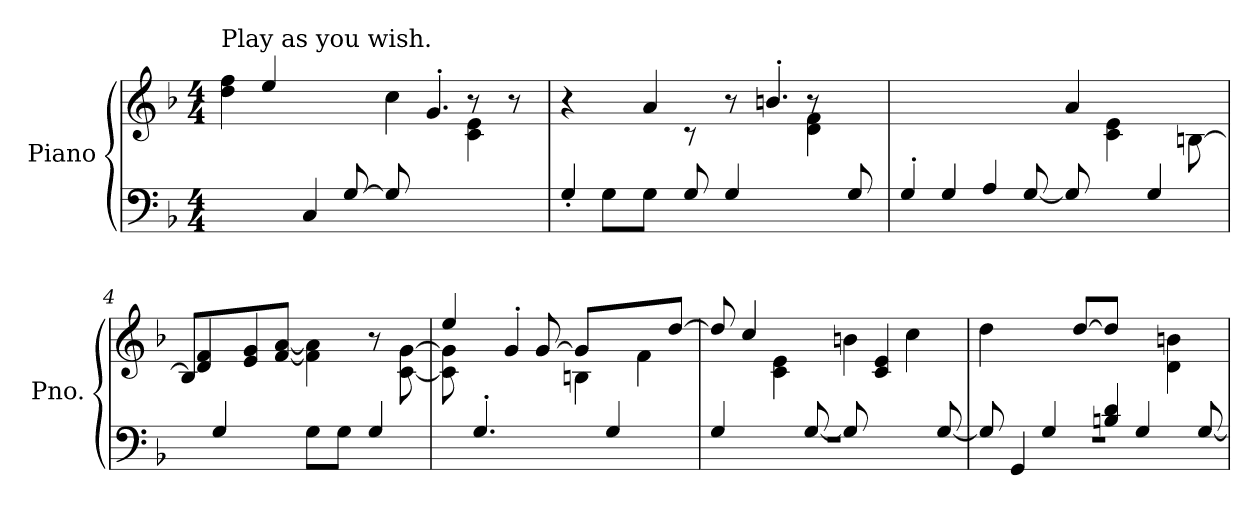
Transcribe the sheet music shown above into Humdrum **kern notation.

**kern	**kern
*part1	*part1
*staff2	*staff1
*I"Piano	*
*I'Pno.	*
*clefF4	*clefG2
*k[b-]	*k[b-]
*M4/4	*M4/4
=1	=1
*^	*^
*	*^	*	*^
!	!	!	!LO:TX:a:t=Play as you wish.	!	!
4.ryy	4ryy	1ryy	8ryy	4dd\ 4ff\	2.ryy
.	.	.	4ee/	.	.
.	4C/	.	.	4ryy	.
[8G/	.	.	4ryy	.	.
8G/]	2ryy	.	.	4cc\	.
4.ryy	.	.	4.g'/	.	.
.	.	.	.	4c\ 4e\	8r
.	.	.	.	.	8r
=2	=2	=2	=2	=2	=2
8ryy	4G'/	1ryy	4r	4.ryy	2.ryy
8G\L	.	.	.	.	.
8G\J	8ryy	.	4a/	.	.
8ryy	8G/	.	.	8r	.
4G/	4.ryy	.	8r	4ryy	.
.	.	.	4.bn'/	.	.
4ryy	.	.	.	4d\ 4f\	8r
.	8G/	.	.	.	8ryy
=3	=3	=3	=3	=3	=3
*	*	*^	*	*	*
4G'/	8ryy	4ryy	1ryy	4ryy	8ryy	2ryy
.	4G/	.	.	.	8ryy@	.
2.ryy	.	4A/	.	4ryy	8ryy@	.
.	[8G/	.	.	.	8ryy@	.
.	8G/]	4ryy	.	2ryy	8ryy@	4a/
.	4.ryy	.	.	.	4c\ 4e\	.
.	.	4G/	.	.	.	4ryy
.	.	.	.	.	[8Bn\	.
=4	=4	=4	=4	=4	=4	=4
2ryy	8ryy	2.ryy	1ryy	2ryy	8B/L]	4d/ 4f/
.	4G/	.	.	.	4ryy	.
.	.	.	.	.	.	4e/ 4g/
.	2ryy	.	.	.	[8f/ [8a/J	.
8G\L	.	.	.	4ryy	4f\] 4a\]	2ryy
8G\J	.	.	.	.	.	.
4ryy	.	4G/	.	4ryy	8r	.
.	8ryy	.	.	.	[8c\ [8g\	.
*	*	*v	*v	*	*	*
!!LO:LB:g=z	!!	!!
=5	=5	=5	=5	=5	=5
8ryy	8ryy	1ryy	4ryy	8c\] 8g\]	4ee/
4.G'/	8ryy@	.	.	4.ryy	.
.	8ryy@	.	4g'/	.	8ryy
.	8ryy@	.	.	.	[8g/
2ryy	8ryy@	.	2ryy	4Bn\	8g/L]
.	4G/	.	.	.	4ryy
.	.	.	.	4f\	.
.	8ryy	.	.	.	[8dd/J
=6	=6	=6	=6	=6	=6
4G/	4.ryy	1r	1ryy	4ryy	8dd/]
.	.	.	.	.	4cc/
2.ryy	.	.	.	4c\ 4e\	.
.	[8G/	.	.	.	4ryy
.	8G/]	.	.	4bn\	.
.	4ryy	.	.	.	4c/ 4e/
.	.	.	.	4cc\	.
.	[8G/	.	.	.	8ryy
=7	=7	=7	=7	=7	=7
4ryy	8G/]	1r	1ryy	4dd\	4.ryy
.	4GG/	.	.	.	.
4G/	.	.	.	2ryy	.
.	4ryy	.	.	.	[8dd/L
4Bn/ 4d/	.	.	.	.	8dd/J]
.	4G/	.	.	.	4.ryy
4ryy	.	.	.	4d\ 4bn\	.
.	[8G/	.	.	.	.
*v	*v	*v	*	*	*
*	*v	*v	*v
=	=
*-	*-
